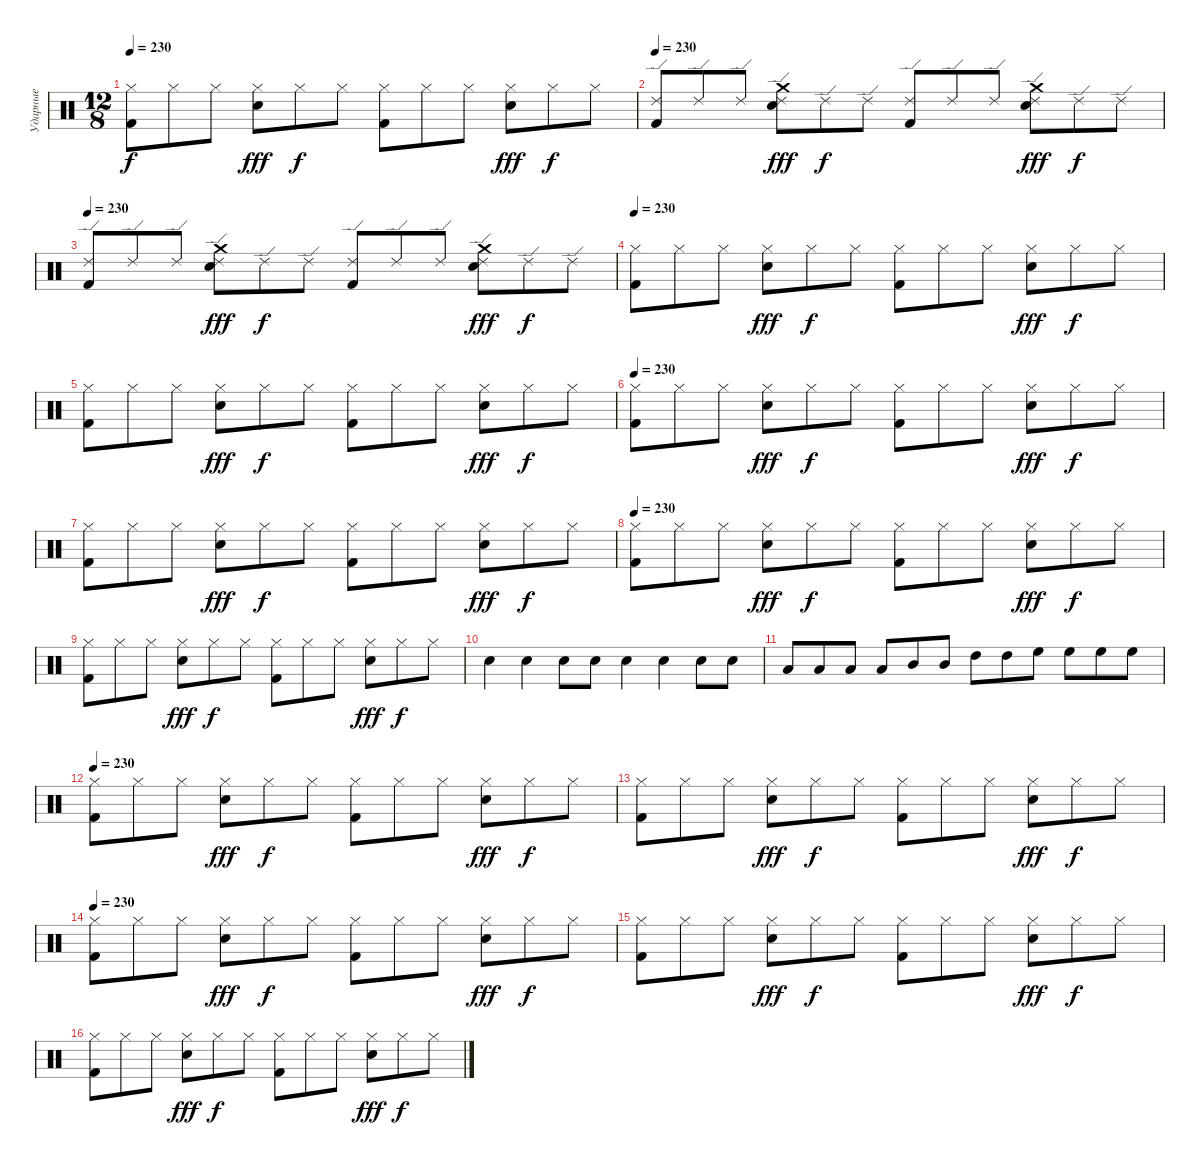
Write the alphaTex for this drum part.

\track ("Ударные" "Ударные") {instrument percussion}
\staff {score}
\articulation defaults
\ts (12 8)
\tempo 230
\clef neutral
\ks c
("Hi-Hat (closed)" "Kick (hit) 2").8{dy f} "Hi-Hat (closed)".8 "Hi-Hat (closed)".8 ("Hi-Hat (closed)" "Snare (hit) 2").8{dy fff} "Hi-Hat (closed)".8{dy f} "Hi-Hat (closed)".8 ("Hi-Hat (closed)" "Kick (hit) 2").8 "Hi-Hat (closed)".8 "Hi-Hat (closed)".8 ("Hi-Hat (closed)" "Snare (hit) 2").8{dy fff} "Hi-Hat (closed)".8{dy f} "Hi-Hat (closed)".8 |
\tempo 230
("Ride (edge) 2" "Kick (hit) 2").8 "Ride (edge) 2".8 "Ride (edge) 2".8 ("Ride (edge) 2" "Snare (hit) 2" "Crash medium (hit)").8{dy fff} "Ride (edge) 2".8{dy f} "Ride (edge) 2".8 ("Ride (edge) 2" "Kick (hit) 2").8 "Ride (edge) 2".8 "Ride (edge) 2".8 ("Ride (edge) 2" "Snare (hit) 2" "Crash medium (hit)").8{dy fff} "Ride (edge) 2".8{dy f} "Ride (edge) 2".8 |
\tempo 230
("Ride (edge) 2" "Kick (hit) 2").8 "Ride (edge) 2".8 "Ride (edge) 2".8 ("Ride (edge) 2" "Snare (hit) 2" "Crash medium (hit)").8{dy fff} "Ride (edge) 2".8{dy f} "Ride (edge) 2".8 ("Ride (edge) 2" "Kick (hit) 2").8 "Ride (edge) 2".8 "Ride (edge) 2".8 ("Ride (edge) 2" "Snare (hit) 2" "Crash medium (hit)").8{dy fff} "Ride (edge) 2".8{dy f} "Ride (edge) 2".8 |
\tempo 230
("Hi-Hat (closed)" "Kick (hit) 2").8 "Hi-Hat (closed)".8 "Hi-Hat (closed)".8 ("Hi-Hat (closed)" "Snare (hit) 2").8{dy fff} "Hi-Hat (closed)".8{dy f} "Hi-Hat (closed)".8 ("Hi-Hat (closed)" "Kick (hit) 2").8 "Hi-Hat (closed)".8 "Hi-Hat (closed)".8 ("Hi-Hat (closed)" "Snare (hit) 2").8{dy fff} "Hi-Hat (closed)".8{dy f} "Hi-Hat (closed)".8 |
("Hi-Hat (closed)" "Kick (hit) 2").8 "Hi-Hat (closed)".8 "Hi-Hat (closed)".8 ("Hi-Hat (closed)" "Snare (hit) 2").8{dy fff} "Hi-Hat (closed)".8{dy f} "Hi-Hat (closed)".8 ("Hi-Hat (closed)" "Kick (hit) 2").8 "Hi-Hat (closed)".8 "Hi-Hat (closed)".8 ("Hi-Hat (closed)" "Snare (hit) 2").8{dy fff} "Hi-Hat (closed)".8{dy f} "Hi-Hat (closed)".8 |
\tempo 230
("Hi-Hat (closed)" "Kick (hit) 2").8 "Hi-Hat (closed)".8 "Hi-Hat (closed)".8 ("Hi-Hat (closed)" "Snare (hit) 2").8{dy fff} "Hi-Hat (closed)".8{dy f} "Hi-Hat (closed)".8 ("Hi-Hat (closed)" "Kick (hit) 2").8 "Hi-Hat (closed)".8 "Hi-Hat (closed)".8 ("Hi-Hat (closed)" "Snare (hit) 2").8{dy fff} "Hi-Hat (closed)".8{dy f} "Hi-Hat (closed)".8 |
("Hi-Hat (closed)" "Kick (hit) 2").8 "Hi-Hat (closed)".8 "Hi-Hat (closed)".8 ("Hi-Hat (closed)" "Snare (hit) 2").8{dy fff} "Hi-Hat (closed)".8{dy f} "Hi-Hat (closed)".8 ("Hi-Hat (closed)" "Kick (hit) 2").8 "Hi-Hat (closed)".8 "Hi-Hat (closed)".8 ("Hi-Hat (closed)" "Snare (hit) 2").8{dy fff} "Hi-Hat (closed)".8{dy f} "Hi-Hat (closed)".8 |
\tempo 230
("Hi-Hat (closed)" "Kick (hit) 2").8 "Hi-Hat (closed)".8 "Hi-Hat (closed)".8 ("Hi-Hat (closed)" "Snare (hit) 2").8{dy fff} "Hi-Hat (closed)".8{dy f} "Hi-Hat (closed)".8 ("Hi-Hat (closed)" "Kick (hit) 2").8 "Hi-Hat (closed)".8 "Hi-Hat (closed)".8 ("Hi-Hat (closed)" "Snare (hit) 2").8{dy fff} "Hi-Hat (closed)".8{dy f} "Hi-Hat (closed)".8 |
("Hi-Hat (closed)" "Kick (hit) 2").8 "Hi-Hat (closed)".8 "Hi-Hat (closed)".8 ("Hi-Hat (closed)" "Snare (hit) 2").8{dy fff} "Hi-Hat (closed)".8{dy f} "Hi-Hat (closed)".8 ("Hi-Hat (closed)" "Kick (hit) 2").8 "Hi-Hat (closed)".8 "Hi-Hat (closed)".8 ("Hi-Hat (closed)" "Snare (hit) 2").8{dy fff} "Hi-Hat (closed)".8{dy f} "Hi-Hat (closed)".8 |
"Snare (hit) 2".4 "Snare (hit) 2".4 "Snare (hit) 2".8 "Snare (hit) 2".8 "Snare (hit) 2".4 "Snare (hit) 2".4 "Snare (hit) 2".8 "Snare (hit) 2".8 |
"Low Floor Tom (hit)".8 "Low Floor Tom (hit)".8 "Low Tom (hit)".8 "Low Tom (hit)".8 "Mid Tom (hit)".8 "Mid Tom (hit)".8 "High Tom (hit)".8 "High Tom (hit)".8 "High Floor Tom (hit)".8 "High Floor Tom (hit)".8 "High Floor Tom (hit)".8 "High Floor Tom (hit)".8 |
\tempo 230
("Hi-Hat (closed)" "Kick (hit) 2").8 "Hi-Hat (closed)".8 "Hi-Hat (closed)".8 ("Hi-Hat (closed)" "Snare (hit) 2").8{dy fff} "Hi-Hat (closed)".8{dy f} "Hi-Hat (closed)".8 ("Hi-Hat (closed)" "Kick (hit) 2").8 "Hi-Hat (closed)".8 "Hi-Hat (closed)".8 ("Hi-Hat (closed)" "Snare (hit) 2").8{dy fff} "Hi-Hat (closed)".8{dy f} "Hi-Hat (closed)".8 |
("Hi-Hat (closed)" "Kick (hit) 2").8 "Hi-Hat (closed)".8 "Hi-Hat (closed)".8 ("Hi-Hat (closed)" "Snare (hit) 2").8{dy fff} "Hi-Hat (closed)".8{dy f} "Hi-Hat (closed)".8 ("Hi-Hat (closed)" "Kick (hit) 2").8 "Hi-Hat (closed)".8 "Hi-Hat (closed)".8 ("Hi-Hat (closed)" "Snare (hit) 2").8{dy fff} "Hi-Hat (closed)".8{dy f} "Hi-Hat (closed)".8 |
\tempo 230
("Hi-Hat (closed)" "Kick (hit) 2").8 "Hi-Hat (closed)".8 "Hi-Hat (closed)".8 ("Hi-Hat (closed)" "Snare (hit) 2").8{dy fff} "Hi-Hat (closed)".8{dy f} "Hi-Hat (closed)".8 ("Hi-Hat (closed)" "Kick (hit) 2").8 "Hi-Hat (closed)".8 "Hi-Hat (closed)".8 ("Hi-Hat (closed)" "Snare (hit) 2").8{dy fff} "Hi-Hat (closed)".8{dy f} "Hi-Hat (closed)".8 |
("Hi-Hat (closed)" "Kick (hit) 2").8 "Hi-Hat (closed)".8 "Hi-Hat (closed)".8 ("Hi-Hat (closed)" "Snare (hit) 2").8{dy fff} "Hi-Hat (closed)".8{dy f} "Hi-Hat (closed)".8 ("Hi-Hat (closed)" "Kick (hit) 2").8 "Hi-Hat (closed)".8 "Hi-Hat (closed)".8 ("Hi-Hat (closed)" "Snare (hit) 2").8{dy fff} "Hi-Hat (closed)".8{dy f} "Hi-Hat (closed)".8 |
("Hi-Hat (closed)" "Kick (hit) 2").8 "Hi-Hat (closed)".8 "Hi-Hat (closed)".8 ("Hi-Hat (closed)" "Snare (hit) 2").8{dy fff} "Hi-Hat (closed)".8{dy f} "Hi-Hat (closed)".8 ("Hi-Hat (closed)" "Kick (hit) 2").8 "Hi-Hat (closed)".8 "Hi-Hat (closed)".8 ("Hi-Hat (closed)" "Snare (hit) 2").8{dy fff} "Hi-Hat (closed)".8{dy f} "Hi-Hat (closed)".8
